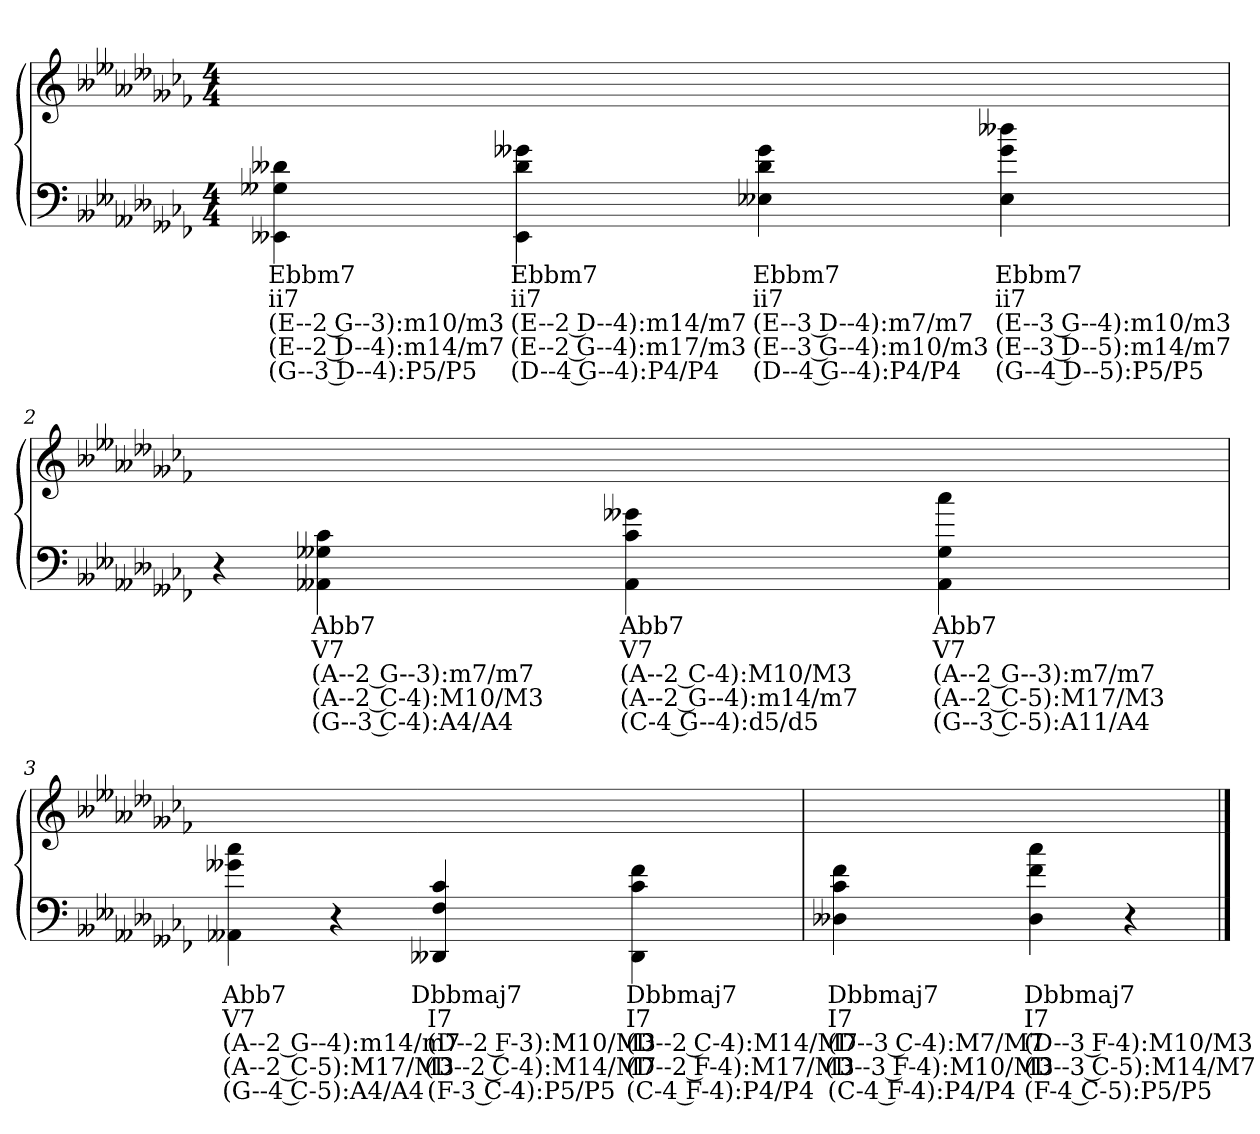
**kern	**text	**text	**text	**text	**text	**kern
*part2	*part2	*part2	*part2	*part2	*part2	*part1
*staff2	*staff2	*staff2	*staff2	*staff2	*staff2	*staff1
*clefF4	*	*	*	*	*	*clefG2
*k[b--e--a--d--g--c-f-]	*	*	*	*	*	*k[b--e--a--d--g--c-f-]
*D--:	*	*	*	*	*	*D--:
*M4/4	*	*	*	*	*	*M4/4
*MM60	*	*	*	*	*	*MM60
=1	=1	=1	=1	=1	=1	=1
4EE-- 4G-- 4d--	Ebbm7	ii7	(E--2 G--3):m10/m3	(E--2 D--4):m14/m7	(G--3 D--4):P5/P5	1ryy
4EE-- 4d-- 4g--	Ebbm7	ii7	(E--2 D--4):m14/m7	(E--2 G--4):m17/m3	(D--4 G--4):P4/P4	.
4E-- 4d-- 4g--	Ebbm7	ii7	(E--3 D--4):m7/m7	(E--3 G--4):m10/m3	(D--4 G--4):P4/P4	.
4E-- 4g-- 4dd--	Ebbm7	ii7	(E--3 G--4):m10/m3	(E--3 D--5):m14/m7	(G--4 D--5):P5/P5	.
=2	=2	=2	=2	=2	=2	=2
4r	.	.	.	.	.	1ryy
4AA-- 4G-- 4c-	Abb7	V7	(A--2 G--3):m7/m7	(A--2 C-4):M10/M3	(G--3 C-4):A4/A4	.
4AA-- 4c- 4g--	Abb7	V7	(A--2 C-4):M10/M3	(A--2 G--4):m14/m7	(C-4 G--4):d5/d5	.
4AA-- 4G-- 4cc-	Abb7	V7	(A--2 G--3):m7/m7	(A--2 C-5):M17/M3	(G--3 C-5):A11/A4	.
=3	=3	=3	=3	=3	=3	=3
4AA-- 4g-- 4cc-	Abb7	V7	(A--2 G--4):m14/m7	(A--2 C-5):M17/M3	(G--4 C-5):A4/A4	1ryy
4r	.	.	.	.	.	.
4DD-- 4F- 4c-	Dbbmaj7	I7	(D--2 F-3):M10/M3	(D--2 C-4):M14/M7	(F-3 C-4):P5/P5	.
4DD-- 4c- 4f-	Dbbmaj7	I7	(D--2 C-4):M14/M7	(D--2 F-4):M17/M3	(C-4 F-4):P4/P4	.
=4	=4	=4	=4	=4	=4	=4
4D-- 4c- 4f-	Dbbmaj7	I7	(D--3 C-4):M7/M7	(D--3 F-4):M10/M3	(C-4 F-4):P4/P4	2.ryy
4D-- 4f- 4cc-	Dbbmaj7	I7	(D--3 F-4):M10/M3	(D--3 C-5):M14/M7	(F-4 C-5):P5/P5	.
4r	.	.	.	.	.	.
==	==	==	==	==	==	==
*-	*-	*-	*-	*-	*-	*-
